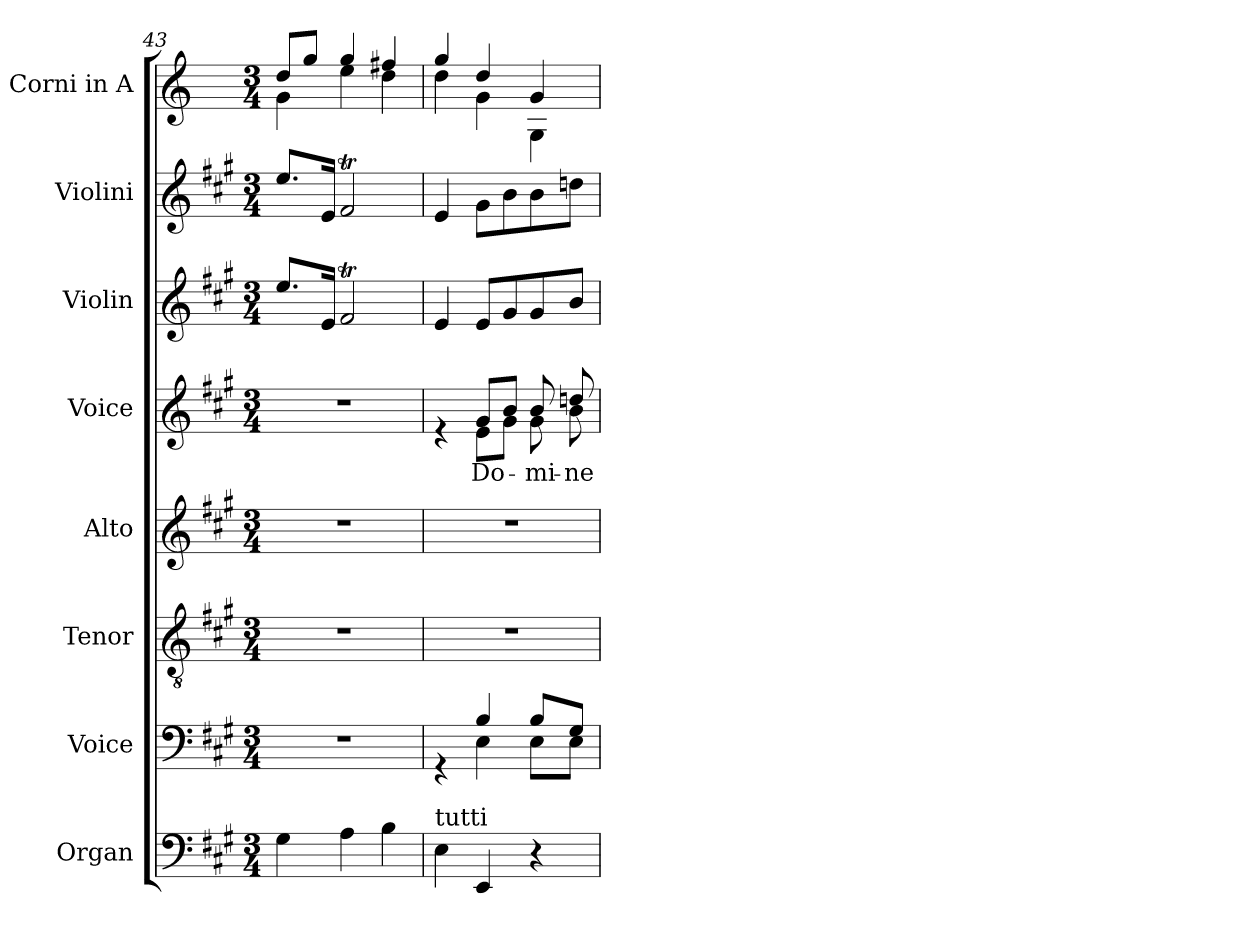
**kern	**kern	**kern	**kern	**kern	**text	**kern	**kern	**kern
*part8	*part7	*part6	*part5	*part4	*part4	*part3	*part2	*part1
*staff8	*staff7	*staff6	*staff5	*staff4	*staff4	*staff3	*staff2	*staff1
*I"Organ	*I"Voice	*I"Tenor	*I"Alto	*I"Voice	*	*I"Violin	*I"Violini	*I"Corni in A
*	*	*	*	*	*	*I'Vln	*I'Vln	*
*clefF4	*clefF4	*clefGv2	*clefG2	*clefG2	*	*clefG2	*clefG2	*clefG2
*	*	*	*	*	*	*	*	*ITrd2c3
*k[f#c#g#]	*k[f#c#g#]	*k[f#c#g#]	*k[f#c#g#]	*k[f#c#g#]	*	*k[f#c#g#]	*k[f#c#g#]	*k[f#c#g#]
*M3/4	*M3/4	*M3/4	*M3/4	*M3/4	*	*M3/4	*M3/4	*M3/4
=43	=43	=43	=43	=43	=43	=43	=43	=43
*	*	*	*	*	*	*	*	*^
4G#\	2.r	2.r	2.r	2.r	.	8.ee/L	8.ee/L	8b/L	4e\
.	.	.	.	.	.	.	.	8ee/J	.
.	.	.	.	.	.	16e/Jk	16e/Jk	.	.
4A\	.	.	.	.	.	2f#T/	2f#T/	4ee/	4cc#\
4B\	.	.	.	.	.	.	.	4dd#X/	4b\
=44	=44	=44	=44	=44	=44	=44	=44	=44	=44
*	*^	*	*	*^	*	*	*	*	*
!LO:TX:a:t=tutti	!	!	!	!	!	!	!	!	!	!	!
4E\	4rGG	4ryy	2.r	2.r	4re	4ryy	.	4e/	4e/	4ee/	4b\
!	!	!	!	!	!	!	!LO:LY:b	!	!	!	!
4EE/	4B/	4E\	.	.	8g#/L	8e\L	Do-	8e/L	8g#\L	4b/	4e\
.	.	.	.	.	8b/J	8g#\J	.	8g#/	8b\	.	.
!	!	!	!	!	!	!	!LO:LY:b	!	!	!	!
4r	8B/L	8E\L	.	.	8b/	8g#\	-mi-	8g#/	8b\	4e/	4E\
!	!	!	!	!	!	!	!LO:LY:b	!	!	!	!
.	8G#/J	8E\J	.	.	8ddn/	8b\	-ne	8b/J	8ddn\J	.	.
*	*v	*v	*	*	*v	*v	*	*	*	*v	*v
=	=	=	=	=	=	=	=	=
*-	*-	*-	*-	*-	*-	*-	*-	*-
